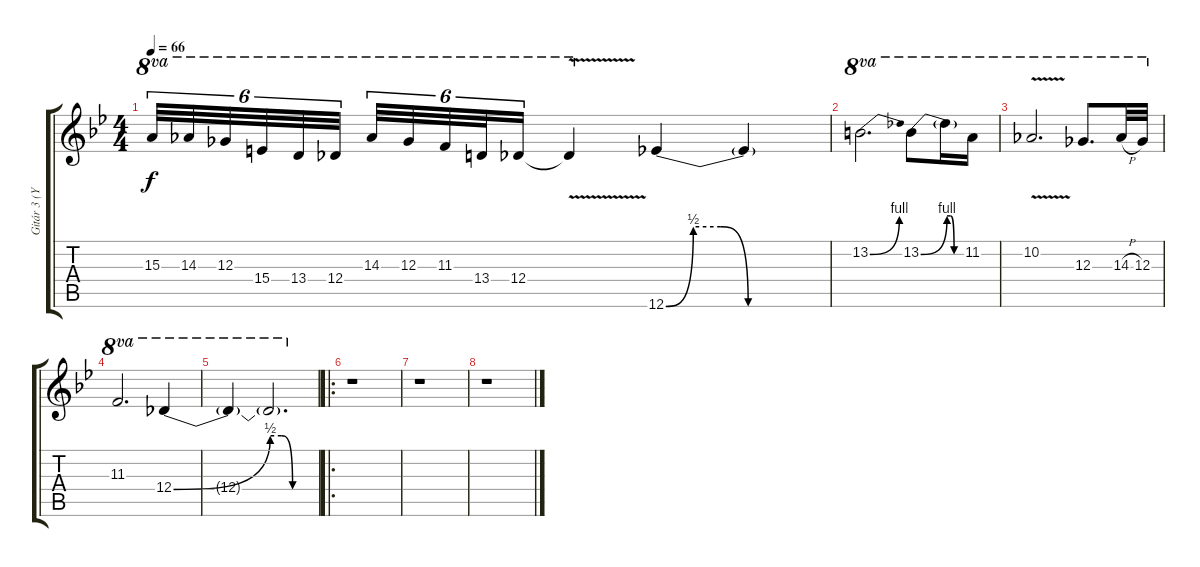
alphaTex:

\track ("Gitár 3 (Yngwie Malmsteen)" "Gitár 3 (Y") {instrument distortionguitar}
\staff {score tabs}
\tuning (Eb4 Bb3 Gb3 Db3 Ab2 Eb2) {hide}
\ts (4 4)
\tempo 66
\clef g2
\ks bb
15.3.32{tu (6 4) ot 8va dy f} 14.3.32{tu (6 4) ot 8va} 12.3.32{tu (6 4) ot 8va} 15.4.32{tu (6 4) ot 8va} 13.4.32{tu (6 4) ot 8va} 12.4.32{tu (6 4) ot 8va beam splitsecondary} 14.3.32{tu (6 4) ot 8va} 12.3.32{tu (6 4) ot 8va} 11.3.32{tu (6 4) ot 8va} 13.4.32{tu (6 4) ot 8va} 12.4.16{tu (6 4) ot 8va} 12.4{v t}.4{ot 8va} 12.6{be (custom 0 0 10 2 20 2 30 0 60 0)}.4 12.6{t}.4 |
13.2{be (bend 0 0 60 4)}.2{d ot 8va} 13.2{be (bend 0 0 60 4)}.8{ot 8va} 13.2{be (custom 0 4 15 4 30 0 60 0) t}.16{ot 8va} 11.2.16{ot 8va} |
10.2{v}.2{d ot 8va} 12.3.8{d ot 8va} 14.3{h}.32{ot 8va} 12.3.32{ot 8va} |
11.3.2{d ot 8va} 12.4{be (bend 0 0 60 2)}.4{ot 8va} |
12.4{t}.4{ot 8va} 12.4{be (custom 0 2 15 2 30 0 60 0) t}.2{d ot 8va} |
\ro
r.1 |
r.1 |
r.1
